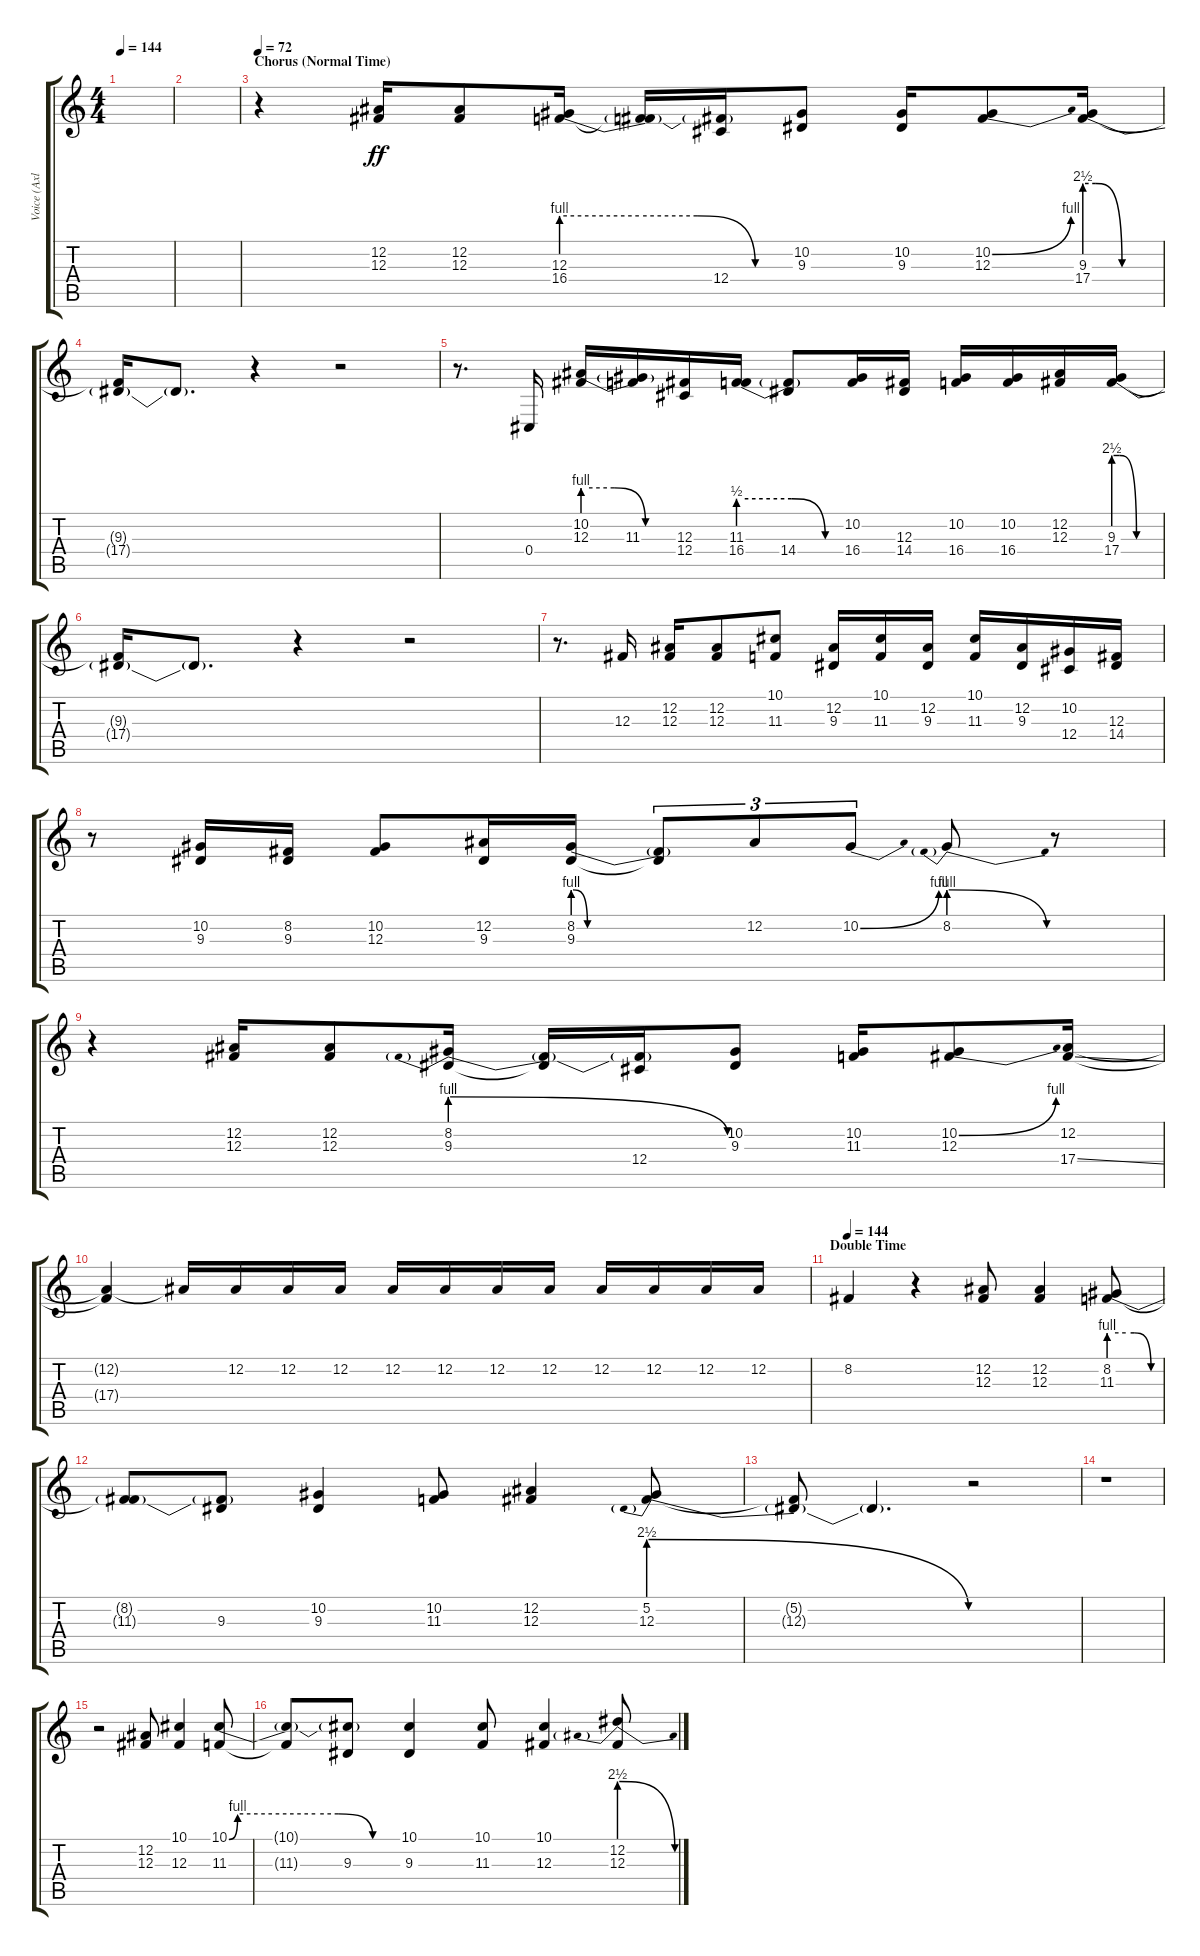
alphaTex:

\track ("Voice (Axl)" "Voice (Axl") {instrument lead2sawtooth}
\staff {score tabs}
\tuning (Eb4 Bb3 Gb3 Db3 Ab2 Eb2) {hide}
\ts (4 4)
\tempo 144
\clef g2
\ks c
|
|
\section ("" "Chorus (Normal Time)")
\tempo 72
r.4 (12.2 12.3).16{dy ff} (12.2 12.3).8 (12.3{be (custom 0 4 20 4 35 4 50 0 60 0)} 16.4).16 (12.3{t} 16.4{t}).16 (12.3{t} 12.4).16 (10.2 9.3).8 (10.2 9.3).16 (10.2{be (bend 0 0 60 4)} 12.3).8 (9.3{be (custom 0 10 9 10 30 0 40 0 60 0)} 17.4).16 |
(9.3{t} 17.4{t}).16 9.3{t}.8{d} r.4 r.2 |
r.8{d} 0.4.16 (10.2{be (custom 0 4 20 4 40 0 60 0)} 12.3).16 (10.2{t} 11.3).16 (12.3 12.4).16 (11.3{be (custom 0 2 30 2 49 0 60 0)} 16.4).16 (11.3{t} 14.4).8 (10.2 16.4).16 (12.3 14.4).16 (10.2 16.4).16 (10.2 16.4).16 (12.2 12.3).16 (9.3{be (custom 0 10 8 10 30 0 60 0)} 17.4).16 |
(9.3{t} 17.4{t}).16 9.3{t}.8{d} r.4 r.2 |
r.8{d} 12.3.16 (12.2 12.3).16 (12.2 12.3).8 (10.1 11.3).8 (12.2 9.3).16 (10.1 11.3).16 (12.2 9.3).16 (10.1 11.3).16 (12.2 9.3).16 (10.2 12.4).16 (12.3 14.4).16 |
r.8 (10.2 9.3).16 (8.2 9.3).16 (10.2 12.3).8 (12.2 9.3).16 (8.2{be (custom 0 4 5 0 15 0 40 0 60 0)} 9.3).16 (8.2{t} 9.3{t}).8{tu (3 2)} 12.2.8{tu (3 2)} 10.2{be (bend 0 0 60 4)}.8{tu (3 2)} 8.2{be (prebendrelease 0 4 60 0)}.8 r.8 |
r.4 (12.2 12.3).16 (12.2 12.3).8 (8.2{be (prebendrelease 0 4 60 0)} 9.3).16 (8.2{t} 9.3{t}).16 (8.2{t} 12.4).16 (10.2 9.3).8 (10.2 11.3).16 (10.2{be (bend 0 0 60 4)} 12.3).8 (12.2 17.4{ss}).16 |
(12.2{t} 17.4{t}).4 12.2{t}.16 12.2.16 12.2.16 12.2.16 12.2.16 12.2.16 12.2.16 12.2.16 12.2.16 12.2.16 12.2.16 12.2.16 |
\section ("" "Double Time")
\tempo 144
8.2.4 r.4 (12.2 12.3).8 (12.2 12.3).4 (8.2{be (custom 0 4 20 4 30 4 50 0 60 0)} 11.3).8 |
(8.2{t} 11.3{t}).8 (8.2{t} 9.3).8 (10.2 9.3).4 (10.2 11.3).8 (12.2 12.3).4 (5.2{be (prebendrelease 0 10 60 0)} 12.3).8 |
(5.2{t} 12.3{t}).8 5.2{t}.4{d} r.2 |
r.1 |
r.2 (12.2 12.3).8 (10.1 12.3).4 (10.1{be (custom 0 0 3 4 30 4 38 4 50 0 60 0)} 11.3).8 |
(10.1{t} 11.3{t}).8 (10.1{t} 9.3).8 (10.1 9.3).4 (10.1 11.3).8 (10.1 12.3).4 (12.2{be (prebendrelease 0 10 60 0)} 12.3).8
